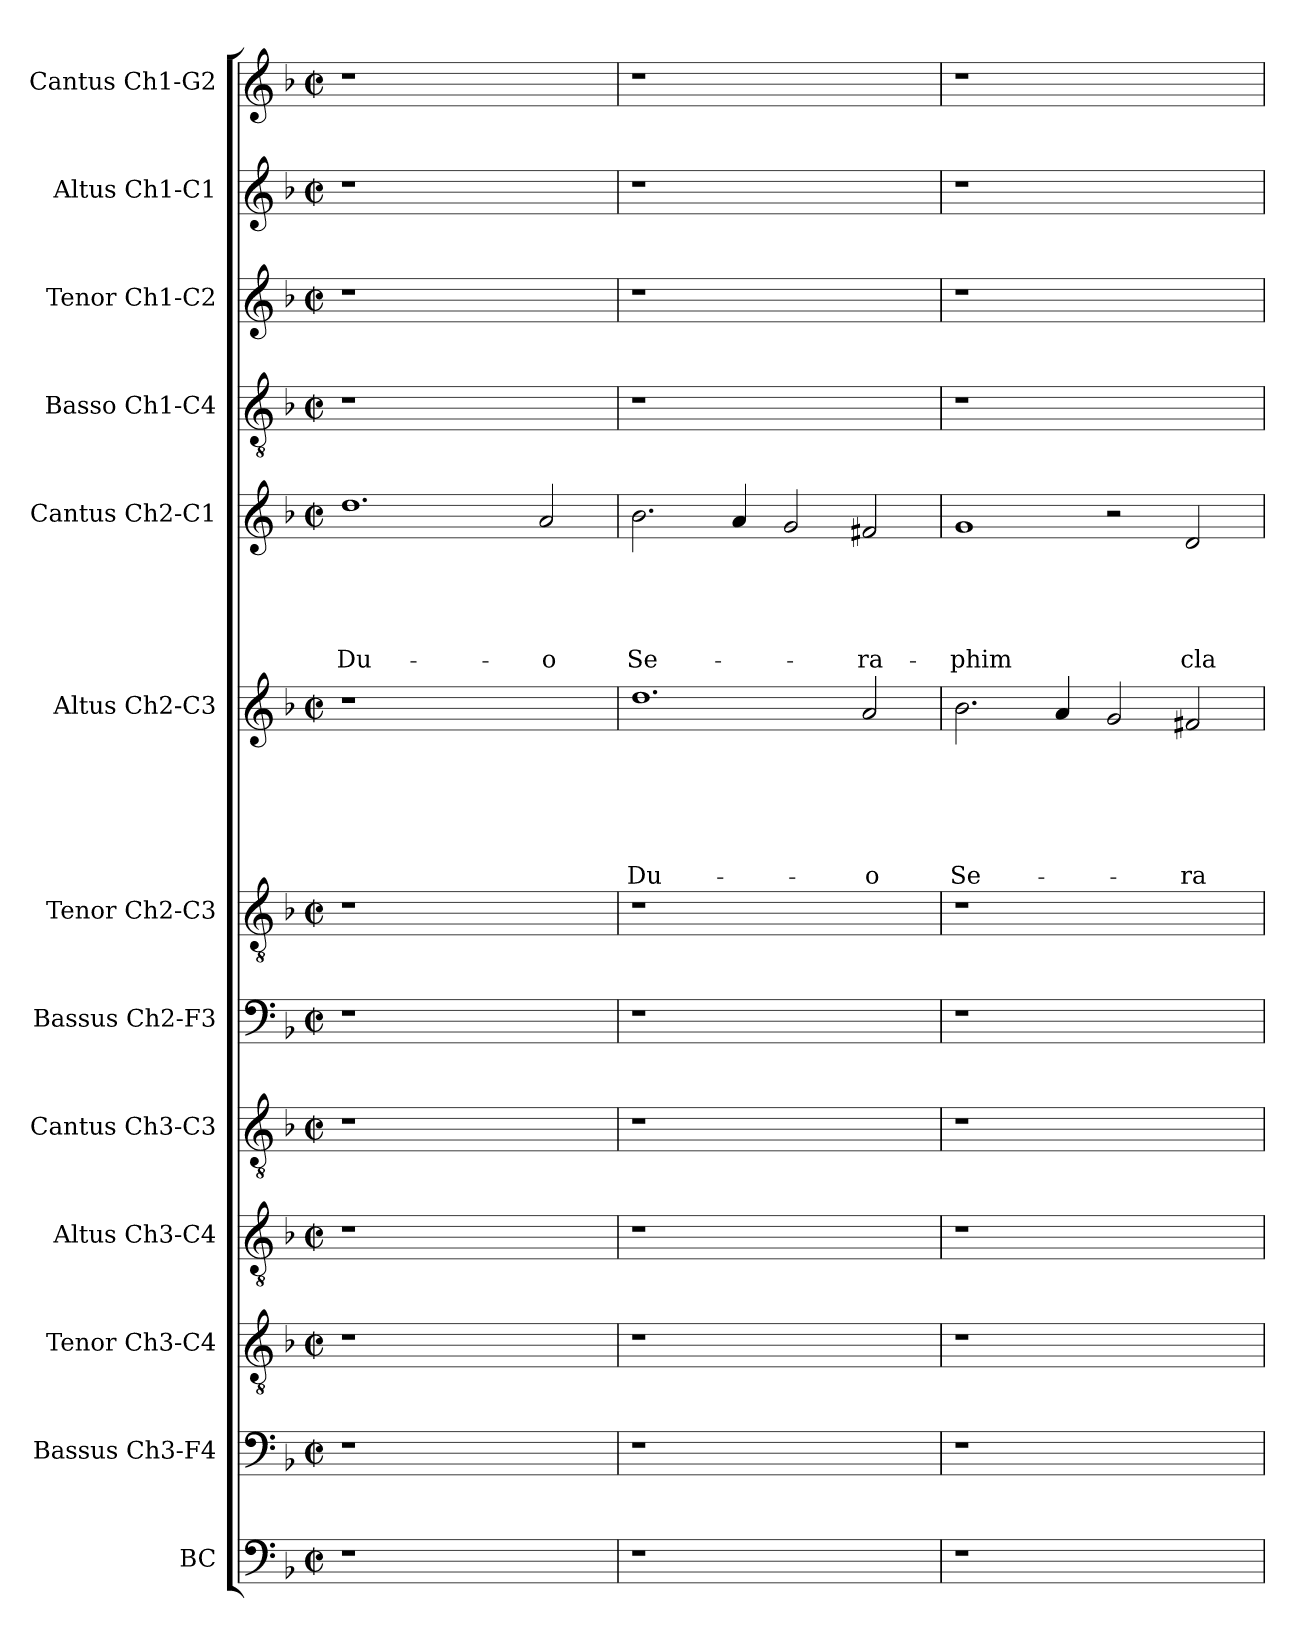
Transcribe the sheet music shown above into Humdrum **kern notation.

**kern	**kern	**kern	**kern	**kern	**kern	**kern	**kern	**text	**text	**text	**text	**text	**text	**kern	**text	**text	**text	**text	**text	**kern	**kern	**kern	**kern
*part13	*part12	*part11	*part10	*part9	*part8	*part7	*part6	*part6	*part6	*part6	*part6	*part6	*part6	*part5	*part5	*part5	*part5	*part5	*part5	*part4	*part3	*part2	*part1
*staff13	*staff12	*staff11	*staff10	*staff9	*staff8	*staff7	*staff6	*staff6	*staff6	*staff6	*staff6	*staff6	*staff6	*staff5	*staff5	*staff5	*staff5	*staff5	*staff5	*staff4	*staff3	*staff2	*staff1
*I"BC	*I"Bassus Ch3-F4	*I"Tenor Ch3-C4	*I"Altus Ch3-C4	*I"Cantus Ch3-C3	*I"Bassus Ch2-F3	*I"Tenor Ch2-C3	*I"Altus Ch2-C3	*	*	*	*	*	*	*I"Cantus Ch2-C1	*	*	*	*	*	*I"Basso Ch1-C4	*I"Tenor Ch1-C2	*I"Altus Ch1-C1	*I"Cantus Ch1-G2
*	*I'B3	*I'T3	*I'A3	*I'C3	*I'B2	*I'T2	*I'A2	*	*	*	*	*	*	*I'C2	*	*	*	*	*	*I'B1	*I'T1	*I'A1	*I'C1
*clefF4	*clefF4	*clefGv2	*clefGv2	*clefGv2	*clefF4	*clefGv2	*clefG2	*	*	*	*	*	*	*clefG2	*	*	*	*	*	*clefGv2	*clefG2	*clefG2	*clefG2
*k[b-]	*k[b-]	*k[b-]	*k[b-]	*k[b-]	*k[b-]	*k[b-]	*k[b-]	*	*	*	*	*	*	*k[b-]	*	*	*	*	*	*k[b-]	*k[b-]	*k[b-]	*k[b-]
*F:	*F:	*F:	*F:	*F:	*F:	*F:	*F:	*	*	*	*	*	*	*F:	*	*	*	*	*	*F:	*F:	*F:	*F:
*M2/2	*M2/2	*M2/2	*M2/2	*M2/2	*M2/2	*M2/2	*M2/2	*	*	*	*	*	*	*M2/2	*	*	*	*	*	*M2/2	*M2/2	*M2/2	*M2/2
*met(c|)	*met(c|)	*met(c|)	*met(c|)	*met(c|)	*met(c|)	*met(c|)	*met(c|)	*	*	*	*	*	*	*met(c|)	*	*	*	*	*	*met(c|)	*met(c|)	*met(c|)	*met(c|)
=1	=1	=1	=1	=1	=1	=1	=1	=1	=1	=1	=1	=1	=1	=1	=1	=1	=1	=1	=1	=1	=1	=1	=1
1r	1r	1r	1r	1r	1r	1r	1r	.	.	.	.	.	.	1.dd	.	.	.	.	Du-	1r	1r	1r	1r
1ryy	1ryy	1ryy	1ryy	1ryy	1ryy	1ryy	1ryy	.	.	.	.	.	.	.	.	.	.	.	.	1ryy	1ryy	1ryy	1ryy
.	.	.	.	.	.	.	.	.	.	.	.	.	.	2a/	.	.	.	.	-o	.	.	.	.
=2	=2	=2	=2	=2	=2	=2	=2	=2	=2	=2	=2	=2	=2	=2	=2	=2	=2	=2	=2	=2	=2	=2	=2
1r	1r	1r	1r	1r	1r	1r	1.dd	.	.	.	.	.	Du-	2.b-\	.	.	.	.	Se-	1r	1r	1r	1r
.	.	.	.	.	.	.	.	.	.	.	.	.	.	4a/	.	.	.	.	.	.	.	.	.
1ryy	1ryy	1ryy	1ryy	1ryy	1ryy	1ryy	.	.	.	.	.	.	.	2g/	.	.	.	.	.	1ryy	1ryy	1ryy	1ryy
.	.	.	.	.	.	.	2a/	.	.	.	.	.	-o	2f#X/	.	.	.	.	-ra-	.	.	.	.
=3	=3	=3	=3	=3	=3	=3	=3	=3	=3	=3	=3	=3	=3	=3	=3	=3	=3	=3	=3	=3	=3	=3	=3
1r	1r	1r	1r	1r	1r	1r	2.b-\	.	.	.	.	.	Se-	1g	.	.	.	.	-phim	1r	1r	1r	1r
.	.	.	.	.	.	.	4a/	.	.	.	.	.	.	.	.	.	.	.	.	.	.	.	.
1ryy	1ryy	1ryy	1ryy	1ryy	1ryy	1ryy	2g/	.	.	.	.	.	.	2r	.	.	.	.	.	1ryy	1ryy	1ryy	1ryy
.	.	.	.	.	.	.	2f#X/	.	.	.	.	.	-ra-	2d/	.	.	.	.	cla-	.	.	.	.
=	=	=	=	=	=	=	=	=	=	=	=	=	=	=	=	=	=	=	=	=	=	=	=
*-	*-	*-	*-	*-	*-	*-	*-	*-	*-	*-	*-	*-	*-	*-	*-	*-	*-	*-	*-	*-	*-	*-	*-
